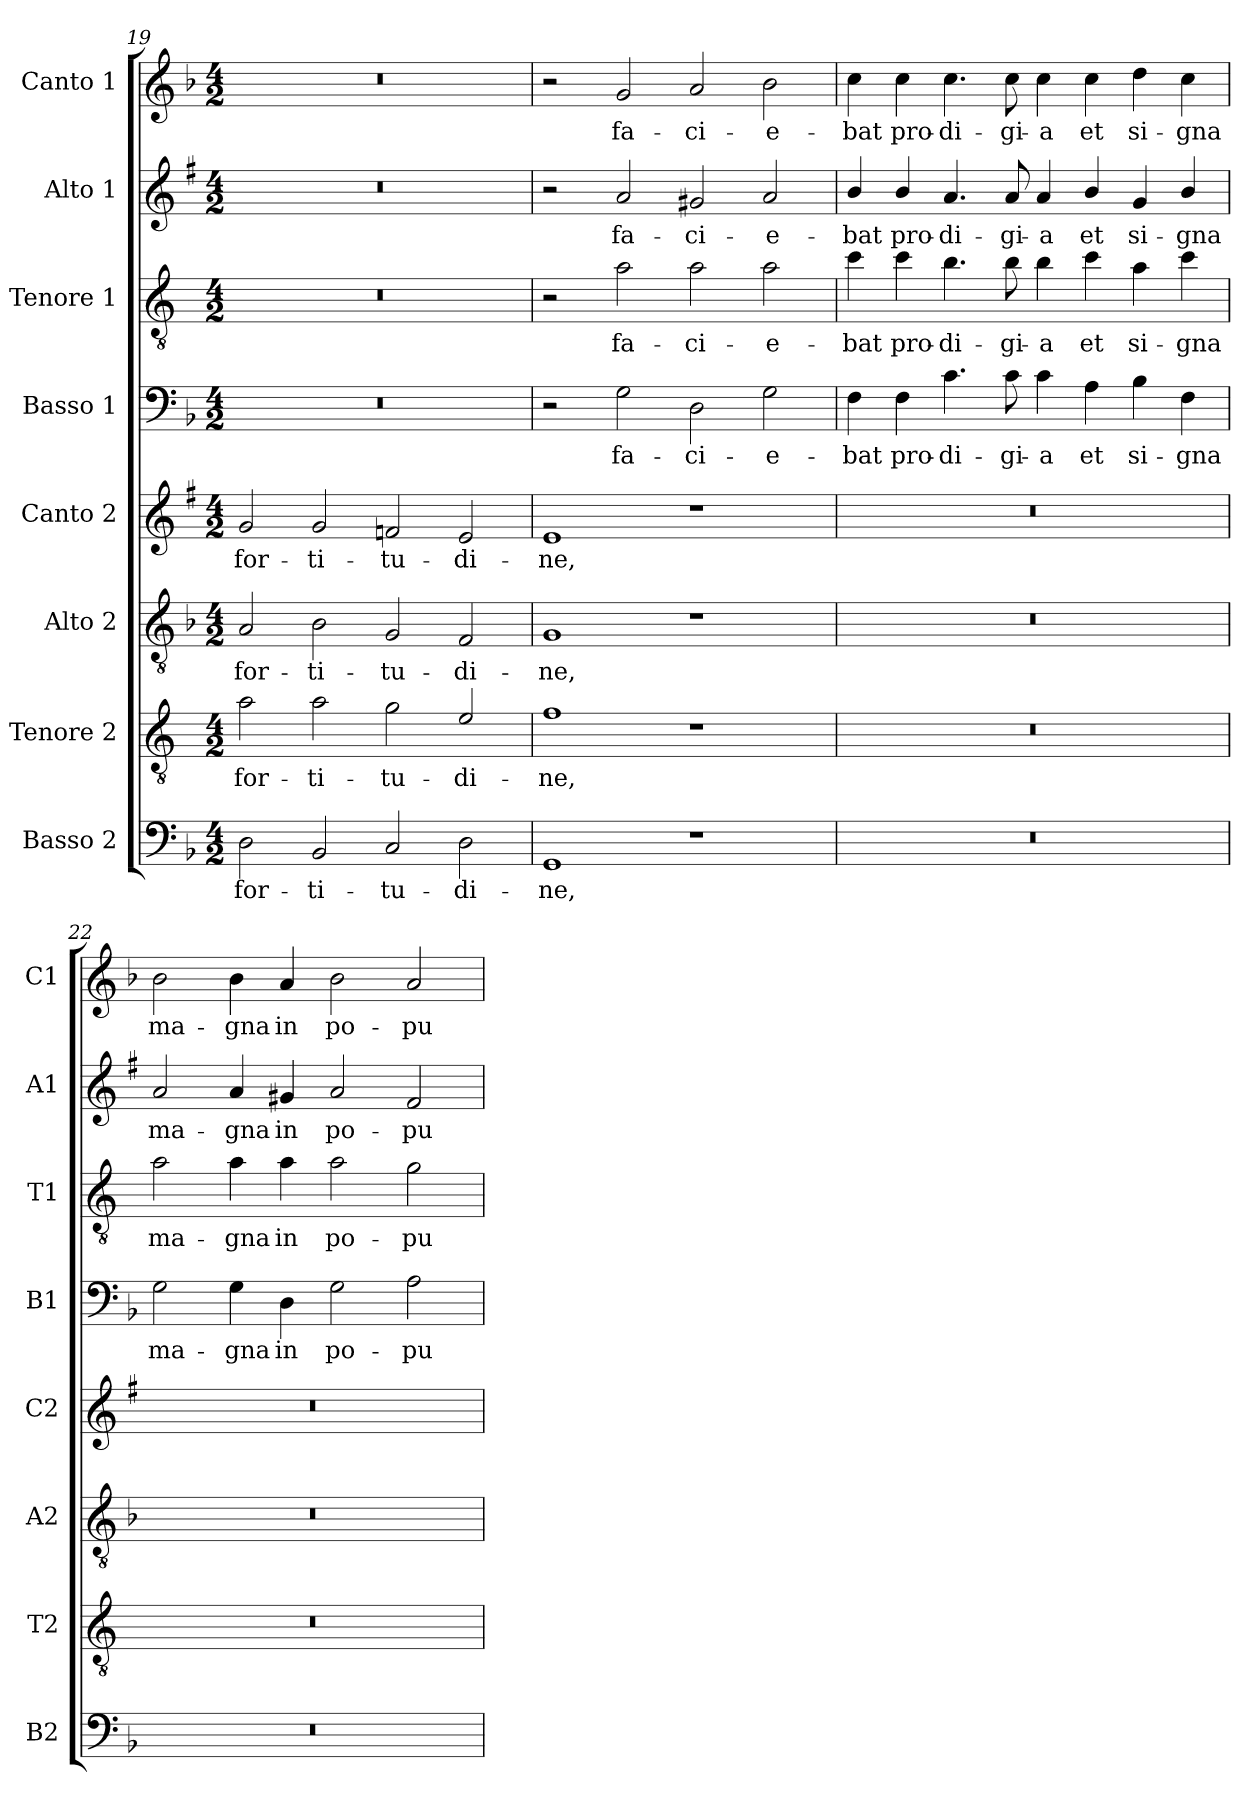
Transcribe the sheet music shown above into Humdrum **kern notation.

**kern	**text	**kern	**text	**kern	**text	**kern	**text	**kern	**text	**kern	**text	**kern	**text	**kern	**text
*part8	*part8	*part7	*part7	*part6	*part6	*part5	*part5	*part4	*part4	*part3	*part3	*part2	*part2	*part1	*part1
*staff8	*staff8	*staff7	*staff7	*staff6	*staff6	*staff5	*staff5	*staff4	*staff4	*staff3	*staff3	*staff2	*staff2	*staff1	*staff1
*I"Basso 2	*	*I"Tenore 2	*	*I"Alto 2	*	*I"Canto 2	*	*I"Basso 1	*	*I"Tenore 1	*	*I"Alto 1	*	*I"Canto 1	*
*I'B2	*	*I'T2	*	*I'A2	*	*I'C2	*	*I'B1	*	*I'T1	*	*I'A1	*	*I'C1	*
*clefF4	*	*clefGv2	*	*clefGv2	*	*clefG2	*	*clefF4	*	*clefGv2	*	*clefG2	*	*clefG2	*
*	*	*ITrd4c7	*	*	*	*ITrd1c2	*	*	*	*ITrd4c7	*	*ITrd1c2	*	*	*
*k[b-]	*	*k[b-]	*	*k[b-]	*	*k[b-]	*	*k[b-]	*	*k[b-]	*	*k[b-]	*	*k[b-]	*
*F:	*	*F:	*	*F:	*	*F:	*	*F:	*	*F:	*	*F:	*	*F:	*
*M4/2	*	*M4/2	*	*M4/2	*	*M4/2	*	*M4/2	*	*M4/2	*	*M4/2	*	*M4/2	*
=19	=19	=19	=19	=19	=19	=19	=19	=19	=19	=19	=19	=19	=19	=19	=19
!	!LO:LY:b	!	!LO:LY:b	!	!LO:LY:b	!	!LO:LY:b	!	!	!	!	!	!	!	!
2D\	for-	2d\	for-	2A/	for-	2f/	for-	0r	.	0r	.	0r	.	0r	.
!	!LO:LY:b	!	!LO:LY:b	!	!LO:LY:b	!	!LO:LY:b	!	!	!	!	!	!	!	!
2BB-/	-ti-	2d\	-ti-	2B-\	-ti-	2f/	-ti-	.	.	.	.	.	.	.	.
!	!LO:LY:b	!	!LO:LY:b	!	!LO:LY:b	!	!LO:LY:b	!	!	!	!	!	!	!	!
2C/	-tu-	2c\	-tu-	2G/	-tu-	2e-X/	-tu-	.	.	.	.	.	.	.	.
!	!LO:LY:b	!	!LO:LY:b	!	!LO:LY:b	!	!LO:LY:b	!	!	!	!	!	!	!	!
2D\	-di-	2A/	-di-	2F/	-di-	2d/	-di-	.	.	.	.	.	.	.	.
!!LO:PB:g=z
=20	=20	=20	=20	=20	=20	=20	=20	=20	=20	=20	=20	=20	=20	=20	=20
!	!LO:LY:b	!	!LO:LY:b	!	!LO:LY:b	!	!LO:LY:b	!	!	!	!	!	!	!	!
1GG	-ne,	1B-	-ne,	1G	-ne,	1d	-ne,	2r	.	2r	.	2r	.	2r	.
!	!	!	!	!	!	!	!	!	!LO:LY:b	!	!LO:LY:b	!	!LO:LY:b	!	!LO:LY:b
.	.	.	.	.	.	.	.	2G\	fa-	2d\	fa-	2g/	fa-	2g/	fa-
!	!	!	!	!	!	!	!	!	!LO:LY:b	!	!LO:LY:b	!	!LO:LY:b	!	!LO:LY:b
1r	.	1r	.	1r	.	1r	.	2D\	-ci-	2d\	-ci-	2f#X/	-ci-	2a/	-ci-
!	!	!	!	!	!	!	!	!	!LO:LY:b	!	!LO:LY:b	!	!LO:LY:b	!	!LO:LY:b
.	.	.	.	.	.	.	.	2G\	-e-	2d\	-e-	2g/	-e-	2b-\	-e-
=21	=21	=21	=21	=21	=21	=21	=21	=21	=21	=21	=21	=21	=21	=21	=21
!	!	!	!	!	!	!	!	!	!LO:LY:b	!	!LO:LY:b	!	!LO:LY:b	!	!LO:LY:b
0r	.	0r	.	0r	.	0r	.	4F\	-bat	4f\	-bat	4a/	-bat	4cc\	-bat
!	!	!	!	!	!	!	!	!	!LO:LY:b	!	!LO:LY:b	!	!LO:LY:b	!	!LO:LY:b
.	.	.	.	.	.	.	.	4F\	pro-	4f\	pro-	4a/	pro-	4cc\	pro-
!	!	!	!	!	!	!	!	!	!LO:LY:b	!	!LO:LY:b	!	!LO:LY:b	!	!LO:LY:b
.	.	.	.	.	.	.	.	4.c\	-di-	4.e\	-di-	4.g/	-di-	4.cc\	-di-
!	!	!	!	!	!	!	!	!	!LO:LY:b	!	!LO:LY:b	!	!LO:LY:b	!	!LO:LY:b
.	.	.	.	.	.	.	.	8c\	-gi-	8e\	-gi-	8g/	-gi-	8cc\	-gi-
!	!	!	!	!	!	!	!	!	!LO:LY:b	!	!LO:LY:b	!	!LO:LY:b	!	!LO:LY:b
.	.	.	.	.	.	.	.	4c\	-a	4e\	-a	4g/	-a	4cc\	-a
!	!	!	!	!	!	!	!	!	!LO:LY:b	!	!LO:LY:b	!	!LO:LY:b	!	!LO:LY:b
.	.	.	.	.	.	.	.	4A\	et	4f\	et	4a/	et	4cc\	et
!	!	!	!	!	!	!	!	!	!LO:LY:b	!	!LO:LY:b	!	!LO:LY:b	!	!LO:LY:b
.	.	.	.	.	.	.	.	4B-\	si-	4d\	si-	4f/	si-	4dd\	si-
!	!	!	!	!	!	!	!	!	!LO:LY:b	!	!LO:LY:b	!	!LO:LY:b	!	!LO:LY:b
.	.	.	.	.	.	.	.	4F\	-gna	4f\	-gna	4a/	-gna	4cc\	-gna
=22	=22	=22	=22	=22	=22	=22	=22	=22	=22	=22	=22	=22	=22	=22	=22
!	!	!	!	!	!	!	!	!	!LO:LY:b	!	!LO:LY:b	!	!LO:LY:b	!	!LO:LY:b
0r	.	0r	.	0r	.	0r	.	2G\	ma-	2d\	ma-	2g/	ma-	2b-\	ma-
!	!	!	!	!	!	!	!	!	!LO:LY:b	!	!LO:LY:b	!	!LO:LY:b	!	!LO:LY:b
.	.	.	.	.	.	.	.	4G\	-gna	4d\	-gna	4g/	-gna	4b-\	-gna
!	!	!	!	!	!	!	!	!	!LO:LY:b	!	!LO:LY:b	!	!LO:LY:b	!	!LO:LY:b
.	.	.	.	.	.	.	.	4D\	in	4d\	in	4f#X/	in	4a/	in
!	!	!	!	!	!	!	!	!	!LO:LY:b	!	!LO:LY:b	!	!LO:LY:b	!	!LO:LY:b
.	.	.	.	.	.	.	.	2G\	po-	2d\	po-	2g/	po-	2b-\	po-
!	!	!	!	!	!	!	!	!	!LO:LY:b	!	!LO:LY:b	!	!LO:LY:b	!	!LO:LY:b
.	.	.	.	.	.	.	.	2A\	-pu-	2c\	-pu-	2e/	-pu-	2a/	-pu-
=	=	=	=	=	=	=	=	=	=	=	=	=	=	=	=
*-	*-	*-	*-	*-	*-	*-	*-	*-	*-	*-	*-	*-	*-	*-	*-
